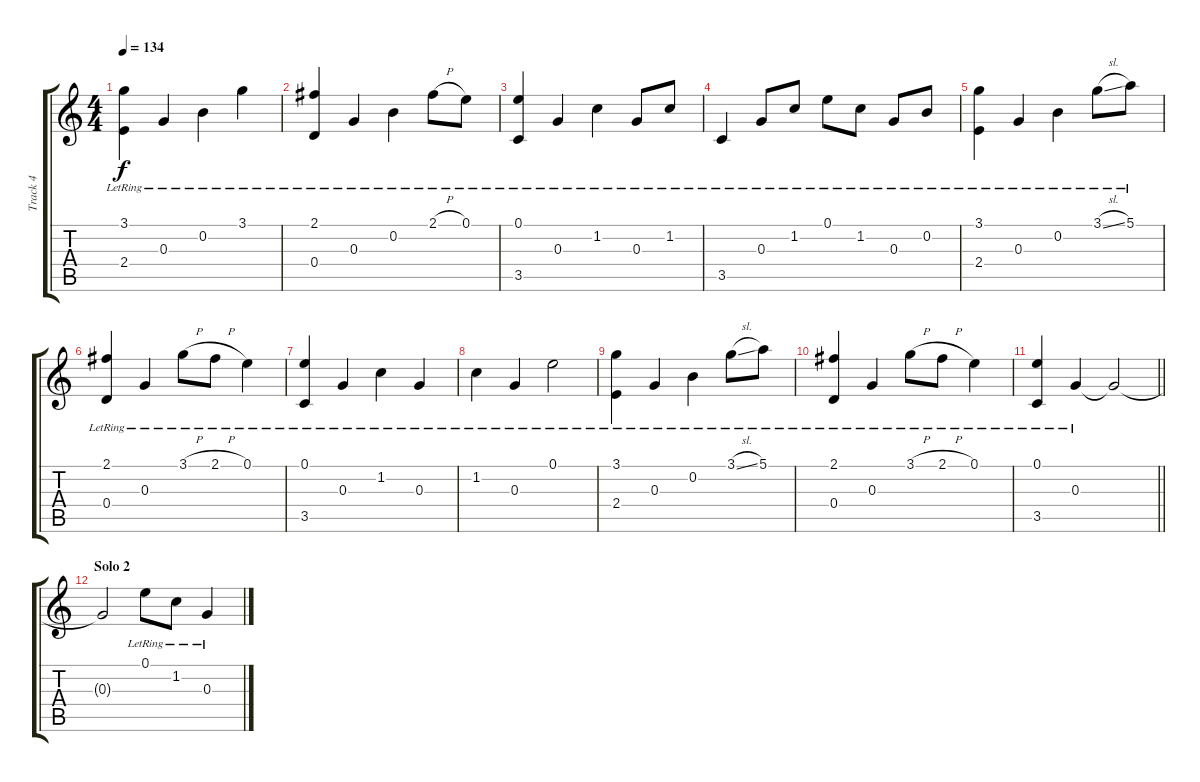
\track ("Track 4" "Track 4") {instrument acousticguitarsteel}
\staff {score tabs}
\tuning (E4 B3 G3 D3 A2 E2) {hide}
\ts (4 4)
\tempo 134
\clef g2
\ks c
(3.1{lr} 2.4{lr}).4{dy f} 0.3{lr}.4 0.2{lr}.4 3.1{lr}.4 |
(2.1{lr} 0.4{lr}).4 0.3{lr}.4 0.2{lr}.4 2.1{h lr}.8 0.1{lr}.8 |
(0.1{lr} 3.5{lr}).4 0.3{lr}.4 1.2{lr}.4 0.3{lr}.8 1.2{lr}.8 |
3.5{lr}.4 0.3{lr}.8 1.2{lr}.8 0.1{lr}.8 1.2{lr}.8 0.3{lr}.8 0.2{lr}.8 |
(3.1{lr} 2.4{lr}).4 0.3{lr}.4 0.2{lr}.4 3.1{sl lr}.8 5.1{lr}.8 |
(2.1{lr} 0.4{lr}).4 0.3{lr}.4 3.1{h lr}.8 2.1{h lr}.8 0.1{lr}.4 |
(0.1{lr} 3.5{lr}).4 0.3{lr}.4 1.2{lr}.4 0.3{lr}.4 |
1.2{lr}.4 0.3{lr}.4 0.1{lr}.2 |
(3.1{lr} 2.4{lr}).4 0.3{lr}.4 0.2{lr}.4 3.1{sl lr}.8 5.1{lr}.8 |
(2.1{lr} 0.4{lr}).4 0.3{lr}.4 3.1{h lr}.8 2.1{h lr}.8 0.1{lr}.4 |
\barLineRight lightlight
(0.1{lr} 3.5{lr}).4 0.3{lr}.4 0.3{t}.2 |
\section ("" "Solo 2")
0.3{t}.2 0.1{lr}.8 1.2{lr}.8 0.3{lr}.4
